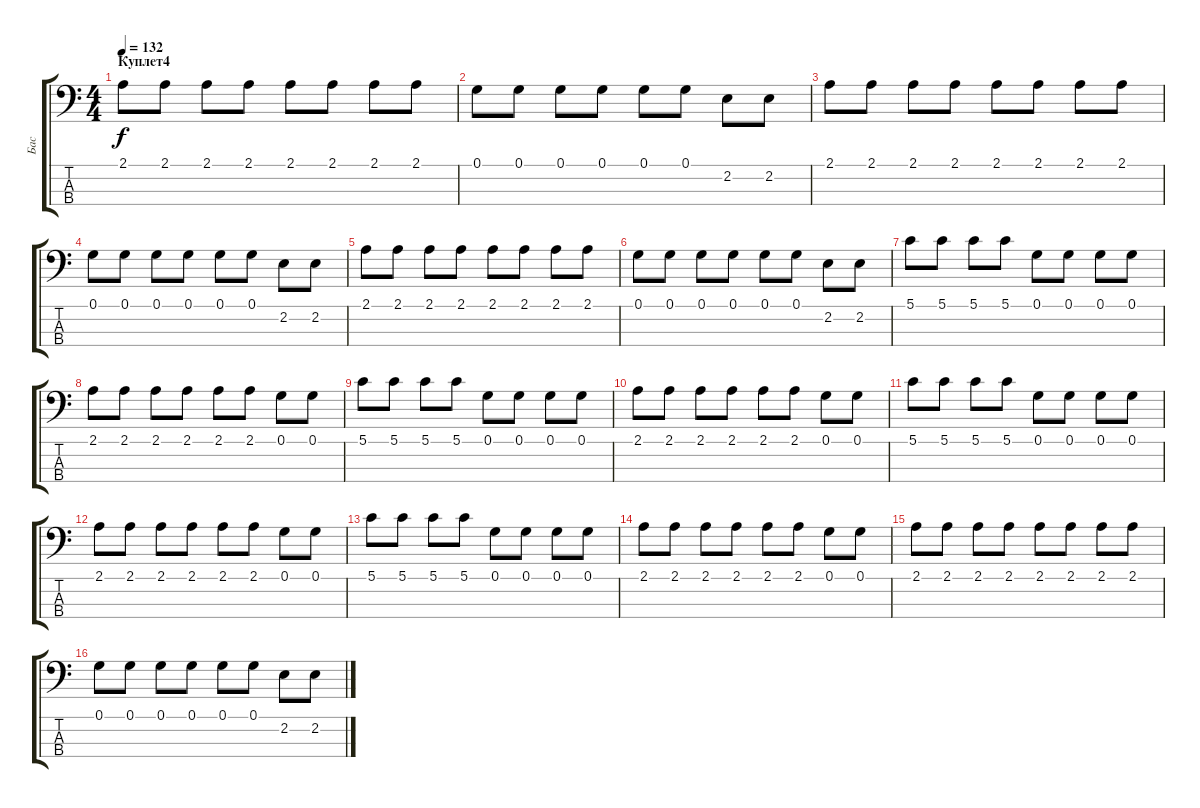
\track ("Бас" "Бас") {instrument electricbassfinger}
\staff {score tabs}
\tuning (G2 D2 A1 E1) {hide}
\ts (4 4)
\section ("" "Куплет4")
\tempo 132
\clef f4
\ks c
2.1.8{dy f} 2.1.8 2.1.8 2.1.8 2.1.8 2.1.8 2.1.8 2.1.8 |
0.1.8 0.1.8 0.1.8 0.1.8 0.1.8 0.1.8 2.2.8 2.2.8 |
2.1.8 2.1.8 2.1.8 2.1.8 2.1.8 2.1.8 2.1.8 2.1.8 |
0.1.8 0.1.8 0.1.8 0.1.8 0.1.8 0.1.8 2.2.8 2.2.8 |
2.1.8 2.1.8 2.1.8 2.1.8 2.1.8 2.1.8 2.1.8 2.1.8 |
0.1.8 0.1.8 0.1.8 0.1.8 0.1.8 0.1.8 2.2.8 2.2.8 |
5.1.8 5.1.8 5.1.8 5.1.8 0.1.8 0.1.8 0.1.8 0.1.8 |
2.1.8 2.1.8 2.1.8 2.1.8 2.1.8 2.1.8 0.1.8 0.1.8 |
5.1.8 5.1.8 5.1.8 5.1.8 0.1.8 0.1.8 0.1.8 0.1.8 |
2.1.8 2.1.8 2.1.8 2.1.8 2.1.8 2.1.8 0.1.8 0.1.8 |
5.1.8 5.1.8 5.1.8 5.1.8 0.1.8 0.1.8 0.1.8 0.1.8 |
2.1.8 2.1.8 2.1.8 2.1.8 2.1.8 2.1.8 0.1.8 0.1.8 |
5.1.8 5.1.8 5.1.8 5.1.8 0.1.8 0.1.8 0.1.8 0.1.8 |
2.1.8 2.1.8 2.1.8 2.1.8 2.1.8 2.1.8 0.1.8 0.1.8 |
2.1.8 2.1.8 2.1.8 2.1.8 2.1.8 2.1.8 2.1.8 2.1.8 |
0.1.8 0.1.8 0.1.8 0.1.8 0.1.8 0.1.8 2.2.8 2.2.8
